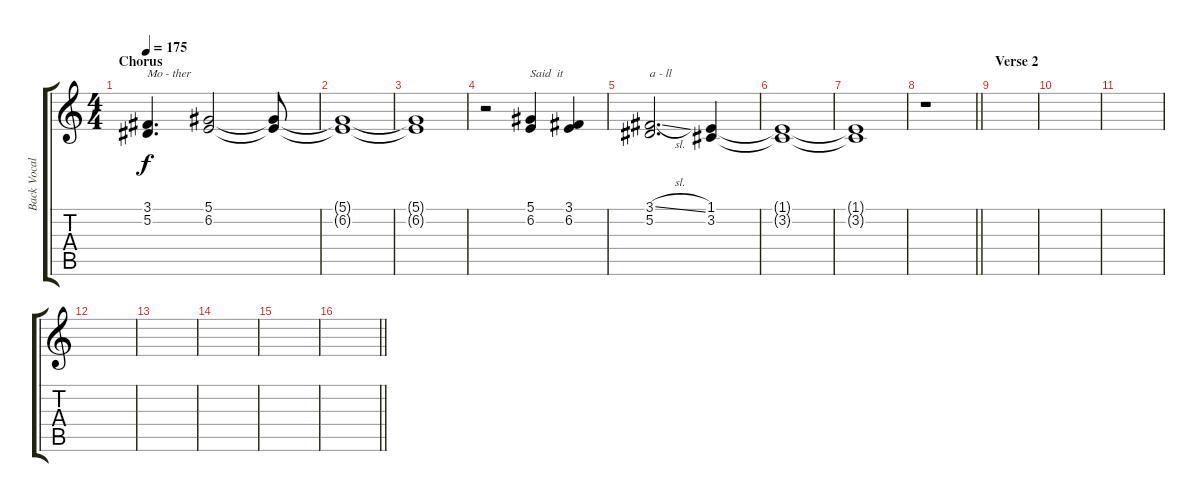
\track ("Back Vocals" "Back Vocal") {instrument clarinet}
\staff {score tabs}
\tuning (Eb4 Bb3 Gb3 Db3 Ab2 Db2) {hide}
\ts (4 4)
\section ("" "Chorus")
\tempo 175
\clef g2
\ks c
(3.1 5.2).4{d txt "Mo - ther" dy f} (5.1 6.2).2 (5.1{t} 6.2{t}).8 |
(5.1{t} 6.2{t}).1 |
(5.1{t} 6.2{t}).1 |
r.2 (5.1 6.2).4{txt "Said  it"} (3.1 6.2).4 |
(3.1{sl} 5.2).2{d txt "a - ll"} (1.1 3.2).4 |
(1.1{t} 3.2{t}).1 |
(1.1{t} 3.2{t}).1 |
\barLineRight lightlight
r.1 |
\section ("" "Verse 2")
|
|
|
|
|
|
|
\barLineRight lightlight
